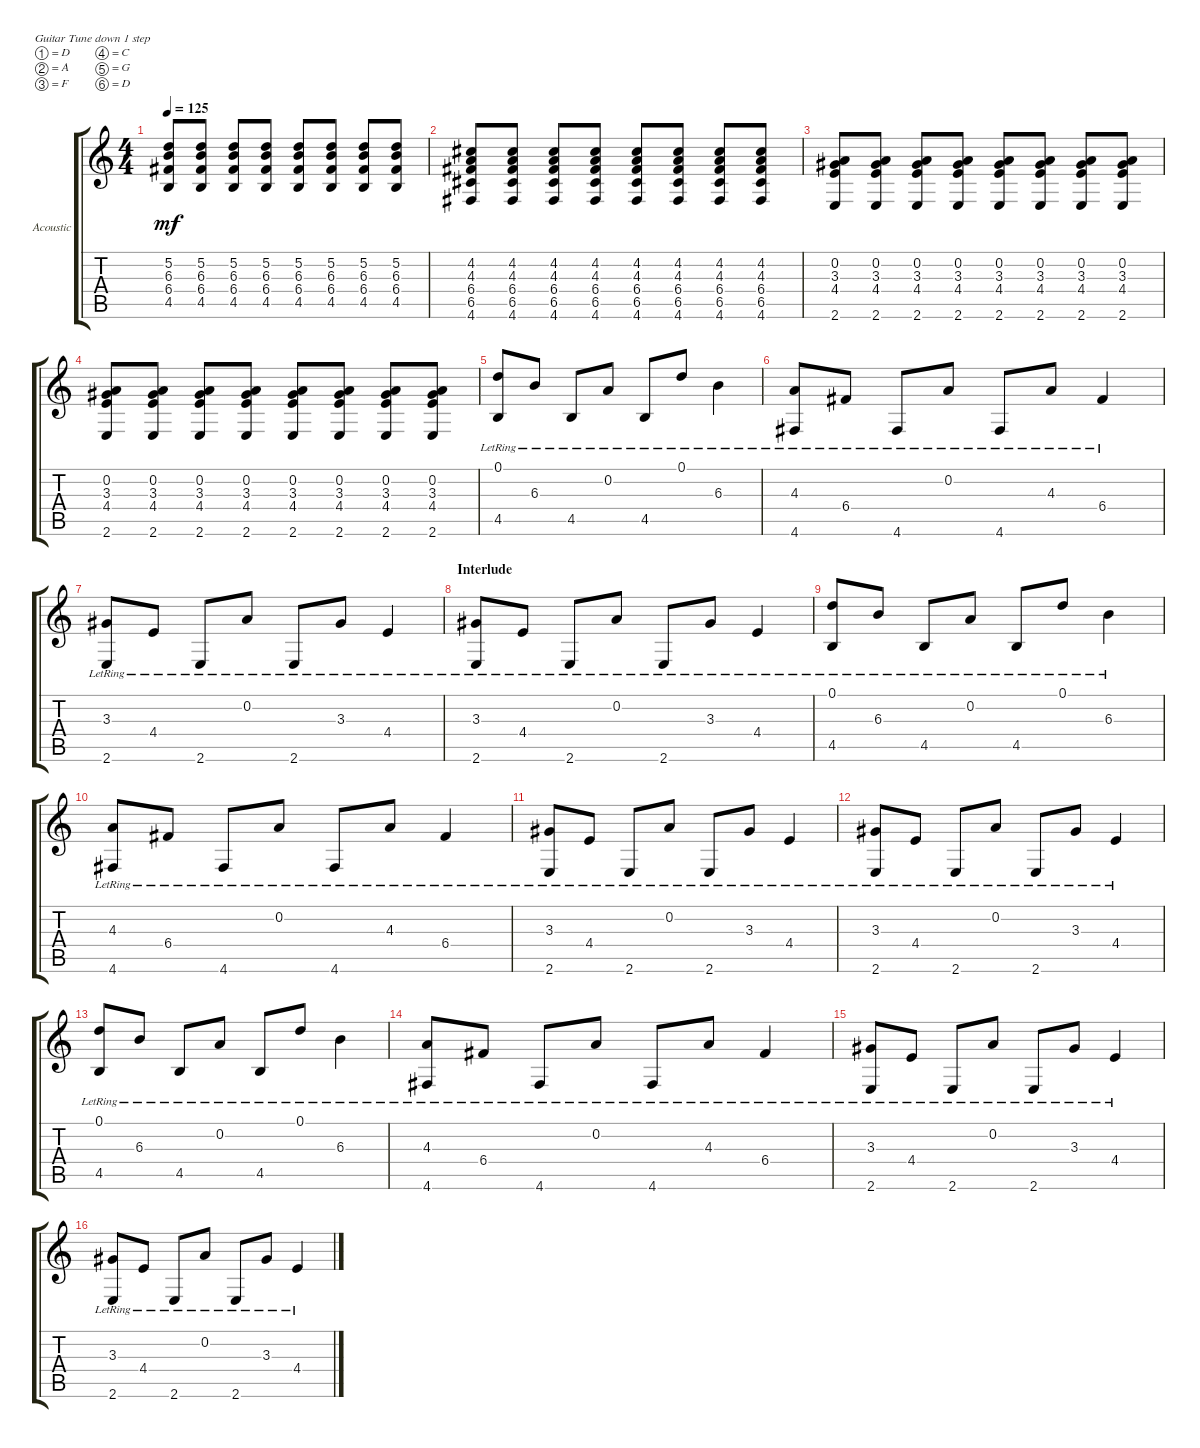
\defaultSystemsLayout 4
\bracketExtendMode groupsimilarinstruments
\firstSystemTrackNameOrientation horizontal
\otherSystemsTrackNameOrientation horizontal
\track ("Acoustic Guitar 2" "Acoustic") {instrument acousticguitarsteel}
\staff {score tabs}
\tuning (D4 A3 F3 C3 G2 D2)
\ts (4 4)
\tempo 125
\clef g2
\ks c
(5.2 6.3 6.4 4.5).8{dy mf} (5.2 6.3 6.4 4.5).8 (5.2 6.3 6.4 4.5).8 (5.2 6.3 6.4 4.5).8 (5.2 6.3 6.4 4.5).8 (5.2 6.3 6.4 4.5).8 (5.2 6.3 6.4 4.5).8 (5.2 6.3 6.4 4.5).8 |
(4.2 4.3 6.4 6.5 4.6).8 (4.2 4.3 6.4 6.5 4.6).8 (4.2 4.3 6.4 6.5 4.6).8 (4.2 4.3 6.4 6.5 4.6).8 (4.2 4.3 6.4 6.5 4.6).8 (4.2 4.3 6.4 6.5 4.6).8 (4.2 4.3 6.4 6.5 4.6).8 (4.2 4.3 6.4 6.5 4.6).8 |
(0.2 3.3 4.4 2.6).8 (0.2 3.3 4.4 2.6).8 (0.2 3.3 4.4 2.6).8 (0.2 3.3 4.4 2.6).8 (0.2 3.3 4.4 2.6).8 (0.2 3.3 4.4 2.6).8 (0.2 3.3 4.4 2.6).8 (0.2 3.3 4.4 2.6).8 |
(0.2 3.3 4.4 2.6).8 (0.2 3.3 4.4 2.6).8 (0.2 3.3 4.4 2.6).8 (0.2 3.3 4.4 2.6).8 (0.2 3.3 4.4 2.6).8 (0.2 3.3 4.4 2.6).8 (0.2 3.3 4.4 2.6).8 (0.2 3.3 4.4 2.6).8 |
(4.5{lr} 0.1{lr}).8 6.3{lr}.8 4.5{lr}.8 0.2{lr}.8 4.5{lr}.8 0.1{lr}.8 6.3{lr}.4 |
(4.6{lr} 4.3{lr}).8 6.4{lr}.8 4.6{lr}.8 0.2{lr}.8 4.6{lr}.8 4.3{lr}.8 6.4{lr}.4 |
(2.6{lr} 3.3{lr}).8 4.4{lr}.8 2.6{lr}.8 0.2{lr}.8 2.6{lr}.8 3.3{lr}.8 4.4{lr}.4 |
\section ("" "Interlude")
(2.6{lr} 3.3{lr}).8 4.4{lr}.8 2.6{lr}.8 0.2{lr}.8 2.6{lr}.8 3.3{lr}.8 4.4{lr}.4 |
(4.5{lr} 0.1{lr}).8 6.3{lr}.8 4.5{lr}.8 0.2{lr}.8 4.5{lr}.8 0.1{lr}.8 6.3{lr}.4 |
(4.6{lr} 4.3{lr}).8 6.4{lr}.8 4.6{lr}.8 0.2{lr}.8 4.6{lr}.8 4.3{lr}.8 6.4{lr}.4 |
(2.6{lr} 3.3{lr}).8 4.4{lr}.8 2.6{lr}.8 0.2{lr}.8 2.6{lr}.8 3.3{lr}.8 4.4{lr}.4 |
(2.6{lr} 3.3{lr}).8 4.4{lr}.8 2.6{lr}.8 0.2{lr}.8 2.6{lr}.8 3.3{lr}.8 4.4{lr}.4 |
(4.5{lr} 0.1{lr}).8 6.3{lr}.8 4.5{lr}.8 0.2{lr}.8 4.5{lr}.8 0.1{lr}.8 6.3{lr}.4 |
(4.6{lr} 4.3{lr}).8 6.4{lr}.8 4.6{lr}.8 0.2{lr}.8 4.6{lr}.8 4.3{lr}.8 6.4{lr}.4 |
(2.6{lr} 3.3{lr}).8 4.4{lr}.8 2.6{lr}.8 0.2{lr}.8 2.6{lr}.8 3.3{lr}.8 4.4{lr}.4 |
(2.6{lr} 3.3{lr}).8 4.4{lr}.8 2.6{lr}.8 0.2{lr}.8 2.6{lr}.8 3.3{lr}.8 4.4{lr}.4
